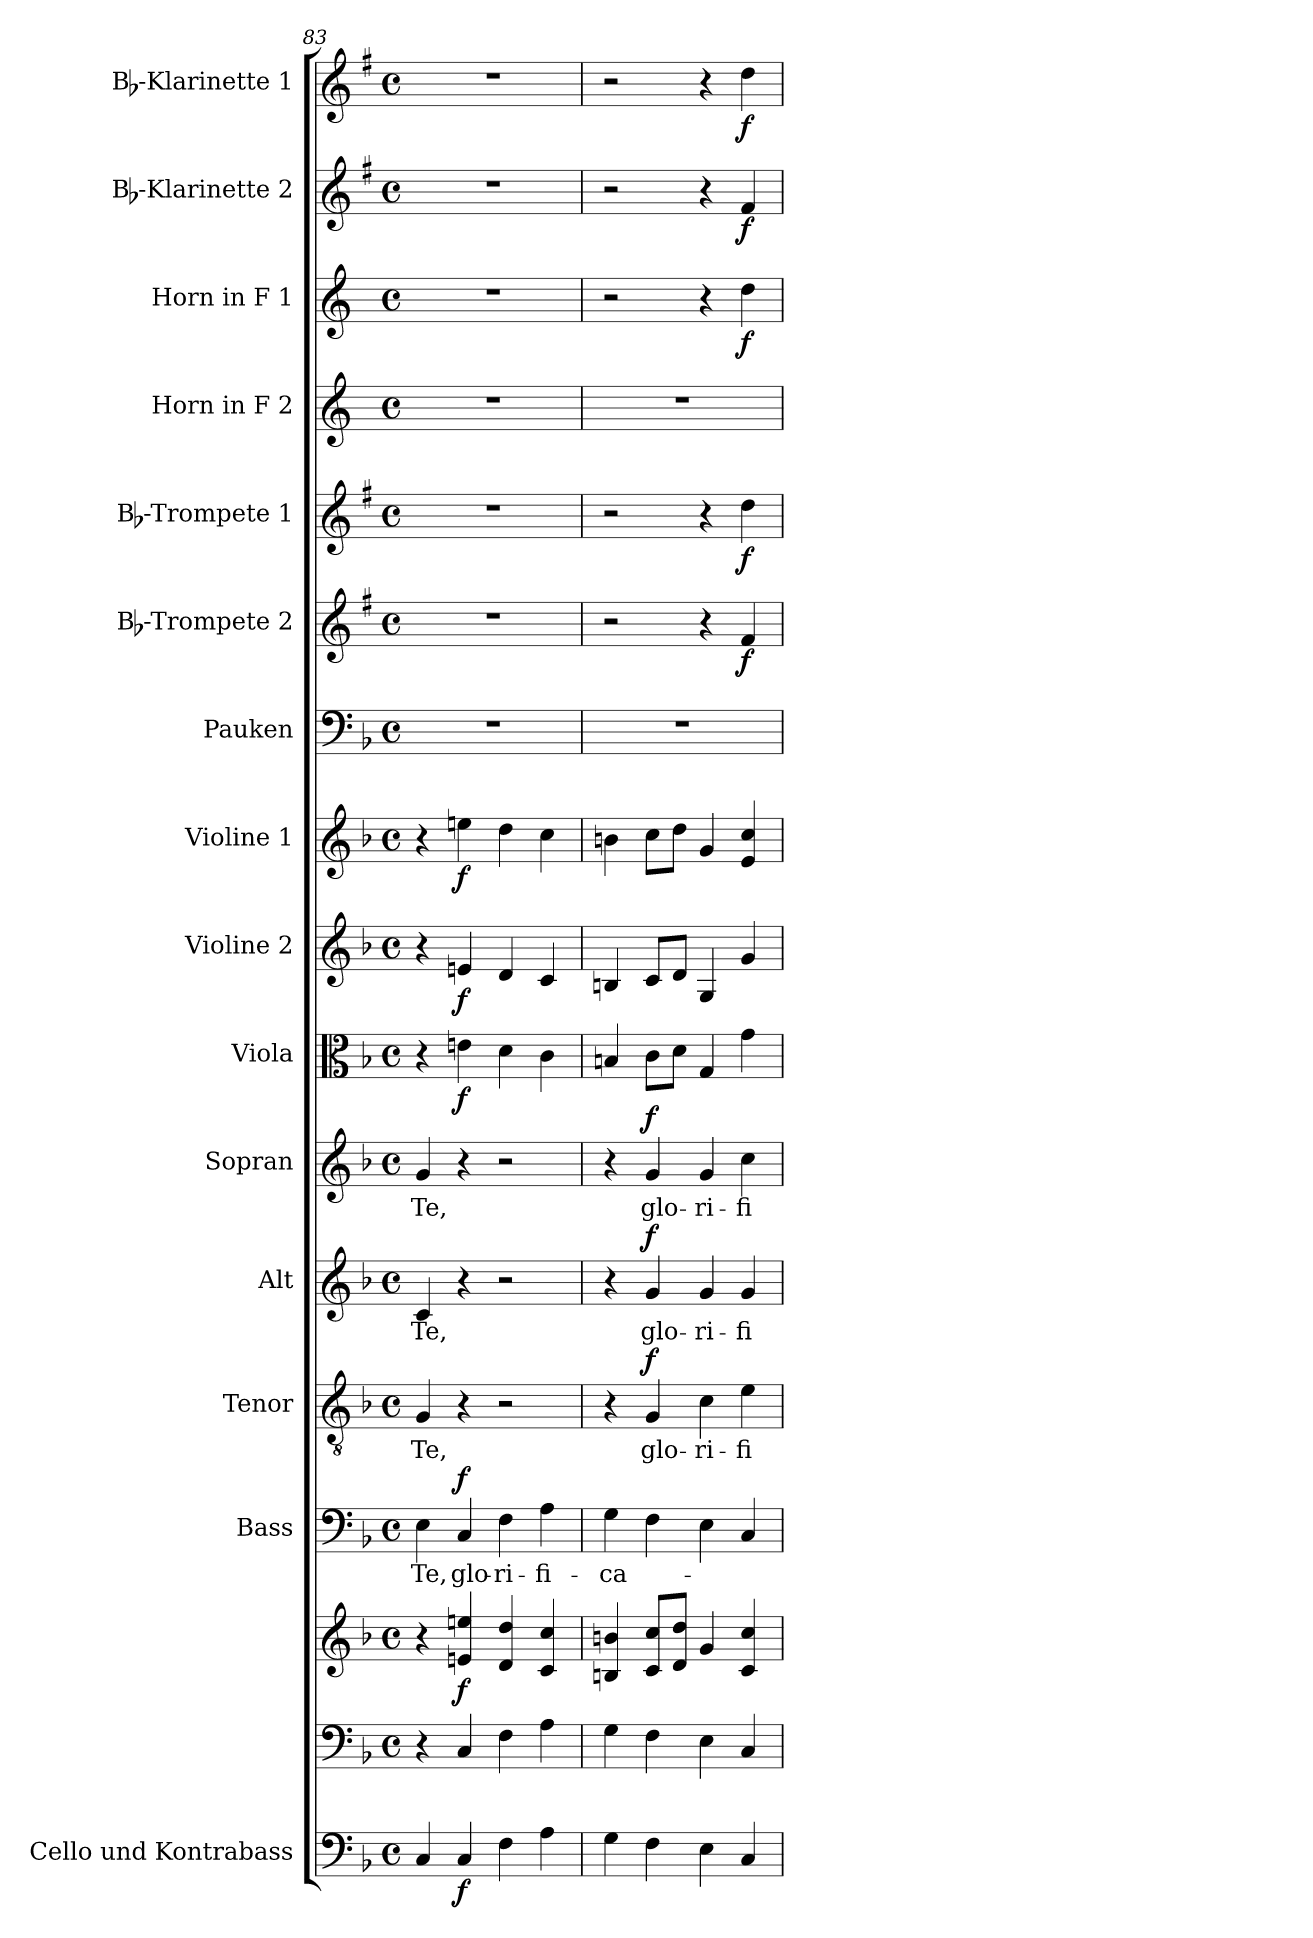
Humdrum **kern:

**kern	**dynam	**kern	**kern	**dynam	**kern	**text	**dynam	**kern	**text	**dynam	**kern	**text	**dynam	**kern	**text	**dynam	**kern	**dynam	**kern	**dynam	**kern	**dynam	**kern	**kern	**dynam	**kern	**dynam	**kern	**kern	**dynam	**kern	**dynam	**kern	**dynam
*part16	*part16	*part15	*part15	*part15	*part14	*part14	*part14	*part13	*part13	*part13	*part12	*part12	*part12	*part11	*part11	*part11	*part10	*part10	*part9	*part9	*part8	*part8	*part7	*part6	*part6	*part5	*part5	*part4	*part3	*part3	*part2	*part2	*part1	*part1
*staff17	*staff17	*staff16	*staff15	*staff15/16	*staff14	*staff14	*staff14	*staff13	*staff13	*staff13	*staff12	*staff12	*staff12	*staff11	*staff11	*staff11	*staff10	*staff10	*staff9	*staff9	*staff8	*staff8	*staff7	*staff6	*staff6	*staff5	*staff5	*staff4	*staff3	*staff3	*staff2	*staff2	*staff1	*staff1
*I"Cello und Kontrabass	*	*	*	*	*I"Bass	*	*	*I"Tenor	*	*	*I"Alt	*	*	*I"Sopran	*	*	*I"Viola	*	*I"Violine 2	*	*I"Violine 1	*	*I"Pauken	*I"Bb-Trompete 2	*	*I"Bb-Trompete 1	*	*I"Horn in F 2	*I"Horn in F 1	*	*I"Bb-Klarinette 2	*	*I"Bb-Klarinette 1	*
*I'Kb.	*	*	*	*	*I'B.	*	*	*I'T.	*	*	*I'A.	*	*	*I'S.	*	*	*I'Vla.	*	*I'Vl. 2	*	*I'Vl. 1	*	*I'Pk.	*I'Bb Trp. 2	*	*I'Bb Trp. 1	*	*	*	*	*I'Bb Kl. 2	*	*I'Bb Kl. 1	*
!!LO:PB:g=z
*clefF4	*	*clefF4	*clefG2	*	*clefF4	*	*	*clefGv2	*	*	*clefG2	*	*	*clefG2	*	*	*clefC3	*	*clefG2	*	*clefG2	*	*clefF4	*clefG2	*	*clefG2	*	*clefG2	*clefG2	*	*clefG2	*	*clefG2	*
*ITrd7c12	*	*	*	*	*	*	*	*	*	*	*	*	*	*	*	*	*	*	*	*	*	*	*	*ITrd1c2	*	*ITrd1c2	*	*ITrd4c7	*ITrd4c7	*	*ITrd1c2	*	*ITrd1c2	*
*k[b-]	*	*k[b-]	*k[b-]	*	*k[b-]	*	*	*k[b-]	*	*	*k[b-]	*	*	*k[b-]	*	*	*k[b-]	*	*k[b-]	*	*k[b-]	*	*k[b-]	*k[b-]	*	*k[b-]	*	*k[b-]	*k[b-]	*	*k[b-]	*	*k[b-]	*
*F:	*	*F:	*F:	*	*F:	*	*	*F:	*	*	*F:	*	*	*F:	*	*	*F:	*	*F:	*	*F:	*	*F:	*F:	*	*F:	*	*F:	*F:	*	*F:	*	*F:	*
*M4/4	*	*M4/4	*M4/4	*	*M4/4	*	*	*M4/4	*	*	*M4/4	*	*	*M4/4	*	*	*M4/4	*	*M4/4	*	*M4/4	*	*M4/4	*M4/4	*	*M4/4	*	*M4/4	*M4/4	*	*M4/4	*	*M4/4	*
*met(c)	*	*met(c)	*met(c)	*	*met(c)	*	*	*met(c)	*	*	*met(c)	*	*	*met(c)	*	*	*met(c)	*	*met(c)	*	*met(c)	*	*met(c)	*met(c)	*	*met(c)	*	*met(c)	*met(c)	*	*met(c)	*	*met(c)	*
=83	=83	=83	=83	=83	=83	=83	=83	=83	=83	=83	=83	=83	=83	=83	=83	=83	=83	=83	=83	=83	=83	=83	=83	=83	=83	=83	=83	=83	=83	=83	=83	=83	=83	=83
!	!	!	!	!	!	!LO:LY:b	!	!	!LO:LY:b	!	!	!LO:LY:b	!	!	!LO:LY:b	!	!	!	!	!	!	!	!	!	!	!	!	!	!	!	!	!	!	!
4CC/	.	4r	4r	.	4E\	Te,	.	4G/	Te,	.	4c/	Te,	.	4g/	Te,	.	4r	.	4r	.	4r	.	1r	1r	.	1r	.	1r	1r	.	1r	.	1r	.
!	!LO:DY:b	!	!	!LO:DY:b	!	!LO:LY:b	!LO:DY:a	!	!	!	!	!	!	!	!	!	!	!LO:DY:b	!	!LO:DY:b	!	!LO:DY:b	!	!	!	!	!	!	!	!	!	!	!	!
4CC/	f	4C/	4en/ 4een/	f	4C/	glo-	f	4r	.	.	4r	.	.	4r	.	.	4en\	f	4en/	f	4een\	f	.	.	.	.	.	.	.	.	.	.	.	.
!	!	!	!	!	!	!LO:LY:b	!	!	!	!	!	!	!	!	!	!	!	!	!	!	!	!	!	!	!	!	!	!	!	!	!	!	!	!
4FF\	.	4F\	4d/ 4dd/	.	4F\	-ri-	.	2r	.	.	2r	.	.	2r	.	.	4d\	.	4d/	.	4dd\	.	.	.	.	.	.	.	.	.	.	.	.	.
!	!	!	!	!	!	!LO:LY:b	!	!	!	!	!	!	!	!	!	!	!	!	!	!	!	!	!	!	!	!	!	!	!	!	!	!	!	!
4AA\	.	4A\	4c/ 4cc/	.	4A\	-fi-	.	.	.	.	.	.	.	.	.	.	4c\	.	4c/	.	4cc\	.	.	.	.	.	.	.	.	.	.	.	.	.
=84	=84	=84	=84	=84	=84	=84	=84	=84	=84	=84	=84	=84	=84	=84	=84	=84	=84	=84	=84	=84	=84	=84	=84	=84	=84	=84	=84	=84	=84	=84	=84	=84	=84	=84
!	!	!	!	!	!	!LO:LY:b	!	!	!	!	!	!	!	!	!	!	!	!	!	!	!	!	!	!	!	!	!	!	!	!	!	!	!	!
4GG\	.	4G\	4Bn/ 4bn/	.	4G\	-ca-	.	4r	.	.	4r	.	.	4r	.	.	4Bn/	.	4Bn/	.	4bn\	.	1r	2r	.	2r	.	1r	2r	.	2r	.	2r	.
!	!	!	!	!	!	!	!	!	!LO:LY:b	!LO:DY:a	!	!LO:LY:b	!LO:DY:a	!	!LO:LY:b	!LO:DY:a	!	!	!	!	!	!	!	!	!	!	!	!	!	!	!	!	!	!
4FF\	.	4F\	8c/ 8cc/L	.	4F\	.	.	4G/	glo-	f	4g/	glo-	f	4g/	glo-	f	8c\L	.	8c/L	.	8cc\L	.	.	.	.	.	.	.	.	.	.	.	.	.
.	.	.	8d/ 8dd/J	.	.	.	.	.	.	.	.	.	.	.	.	.	8d\J	.	8d/J	.	8dd\J	.	.	.	.	.	.	.	.	.	.	.	.	.
!	!	!	!	!	!	!	!	!	!LO:LY:b	!	!	!LO:LY:b	!	!	!LO:LY:b	!	!	!	!	!	!	!	!	!	!	!	!	!	!	!	!	!	!	!
4EE\	.	4E\	4g/	.	4E\	.	.	4c\	-ri-	.	4g/	-ri-	.	4g/	-ri-	.	4G/	.	4G/	.	4g/	.	.	4r	.	4r	.	.	4r	.	4r	.	4r	.
!	!	!	!	!	!	!	!	!	!LO:LY:b	!	!	!LO:LY:b	!	!	!LO:LY:b	!	!	!	!	!	!	!	!	!	!LO:DY:b	!	!LO:DY:b	!	!	!LO:DY:b	!	!LO:DY:b	!	!LO:DY:b
4CC/	.	4C/	4c/ 4cc/	.	4C/	.	.	4e\	-fi-	.	4g/	-fi-	.	4cc\	-fi-	.	4g\	.	4g/	.	4e/ 4cc/	.	.	4e/	f	4cc\	f	.	4g\	f	4e/	f	4cc\	f
=	=	=	=	=	=	=	=	=	=	=	=	=	=	=	=	=	=	=	=	=	=	=	=	=	=	=	=	=	=	=	=	=	=	=
*-	*-	*-	*-	*-	*-	*-	*-	*-	*-	*-	*-	*-	*-	*-	*-	*-	*-	*-	*-	*-	*-	*-	*-	*-	*-	*-	*-	*-	*-	*-	*-	*-	*-	*-
